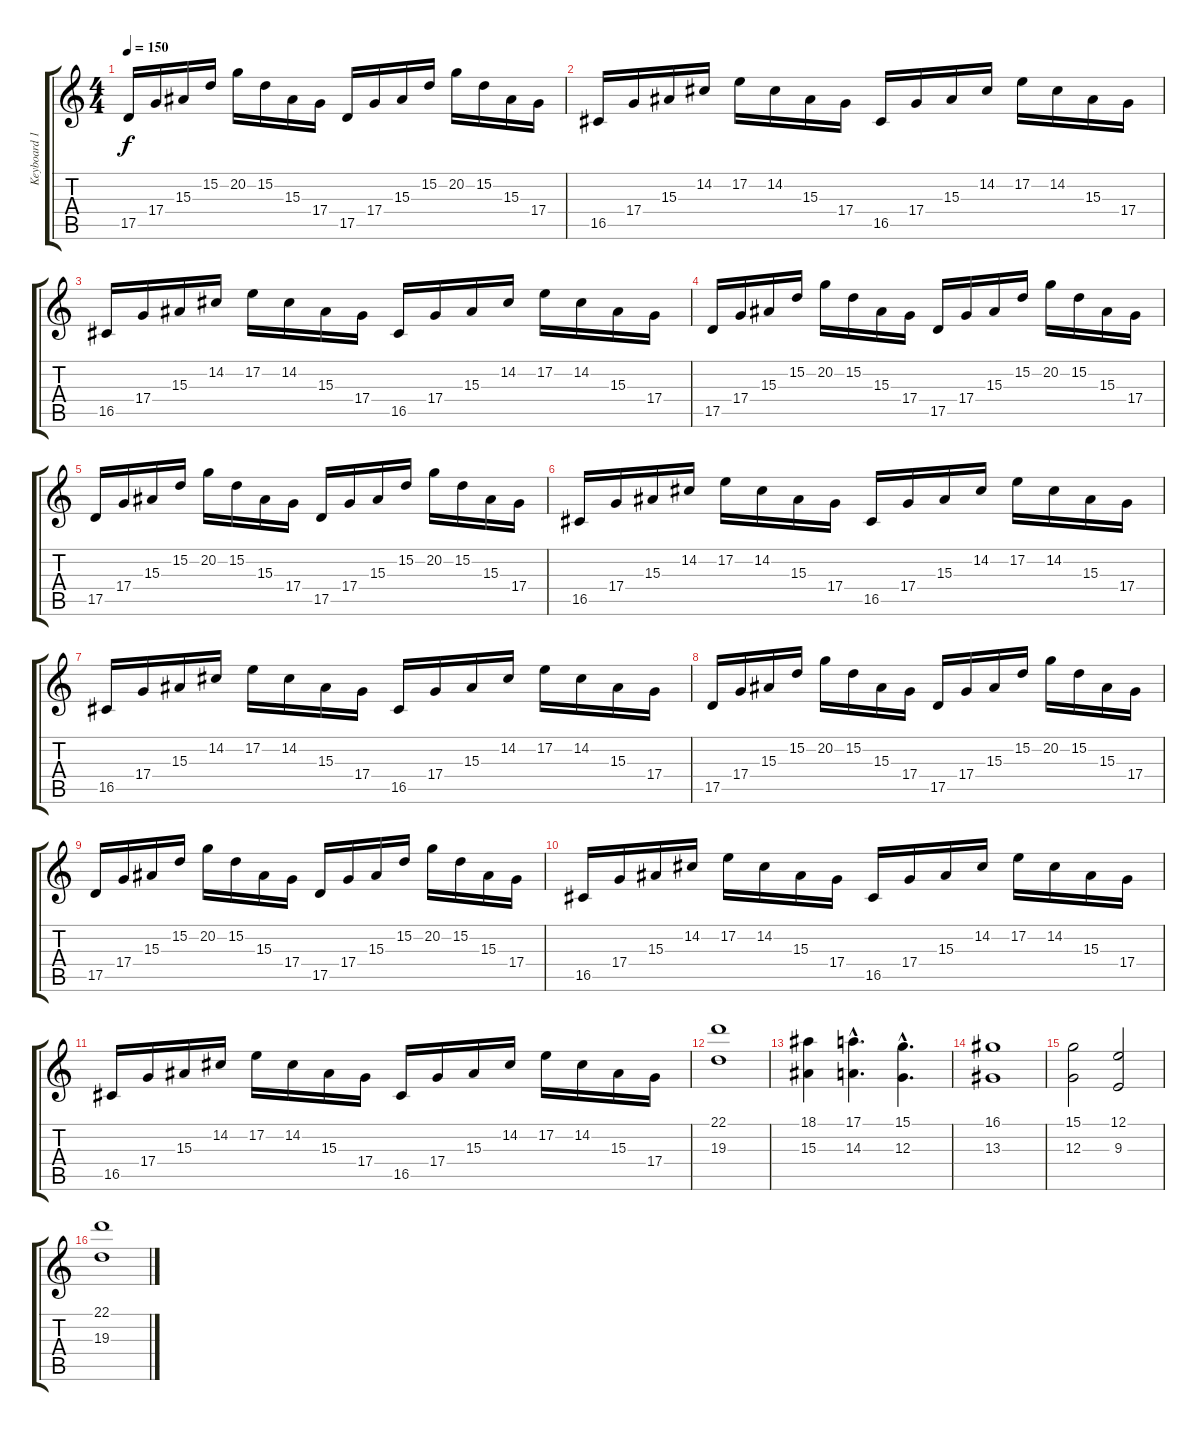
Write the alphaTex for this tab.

\track ("Keyboard 1" "Keyboard 1") {instrument stringensemble1}
\staff {score tabs}
\tuning (E4 B3 G3 D3 A2 E2) {hide}
\ts (4 4)
\tempo 150
\clef g2
\ks c
17.5.16{dy f} 17.4.16 15.3.16 15.2.16 20.2.16 15.2.16 15.3.16 17.4.16 17.5.16 17.4.16 15.3.16 15.2.16 20.2.16 15.2.16 15.3.16 17.4.16 |
16.5.16 17.4.16 15.3.16 14.2.16 17.2.16 14.2.16 15.3.16 17.4.16 16.5.16 17.4.16 15.3.16 14.2.16 17.2.16 14.2.16 15.3.16 17.4.16 |
16.5.16 17.4.16 15.3.16 14.2.16 17.2.16 14.2.16 15.3.16 17.4.16 16.5.16 17.4.16 15.3.16 14.2.16 17.2.16 14.2.16 15.3.16 17.4.16 |
17.5.16 17.4.16 15.3.16 15.2.16 20.2.16 15.2.16 15.3.16 17.4.16 17.5.16 17.4.16 15.3.16 15.2.16 20.2.16 15.2.16 15.3.16 17.4.16 |
17.5.16 17.4.16 15.3.16 15.2.16 20.2.16 15.2.16 15.3.16 17.4.16 17.5.16 17.4.16 15.3.16 15.2.16 20.2.16 15.2.16 15.3.16 17.4.16 |
16.5.16 17.4.16 15.3.16 14.2.16 17.2.16 14.2.16 15.3.16 17.4.16 16.5.16 17.4.16 15.3.16 14.2.16 17.2.16 14.2.16 15.3.16 17.4.16 |
16.5.16 17.4.16 15.3.16 14.2.16 17.2.16 14.2.16 15.3.16 17.4.16 16.5.16 17.4.16 15.3.16 14.2.16 17.2.16 14.2.16 15.3.16 17.4.16 |
17.5.16 17.4.16 15.3.16 15.2.16 20.2.16 15.2.16 15.3.16 17.4.16 17.5.16 17.4.16 15.3.16 15.2.16 20.2.16 15.2.16 15.3.16 17.4.16 |
17.5.16 17.4.16 15.3.16 15.2.16 20.2.16 15.2.16 15.3.16 17.4.16 17.5.16 17.4.16 15.3.16 15.2.16 20.2.16 15.2.16 15.3.16 17.4.16 |
16.5.16 17.4.16 15.3.16 14.2.16 17.2.16 14.2.16 15.3.16 17.4.16 16.5.16 17.4.16 15.3.16 14.2.16 17.2.16 14.2.16 15.3.16 17.4.16 |
16.5.16 17.4.16 15.3.16 14.2.16 17.2.16 14.2.16 15.3.16 17.4.16 16.5.16 17.4.16 15.3.16 14.2.16 17.2.16 14.2.16 15.3.16 17.4.16 |
\section ("" "")
(22.1 19.3).1 |
(18.1 15.3).4 (17.1{hac} 14.3{hac}).4{d} (15.1{hac} 12.3{hac}).4{d} |
(16.1 13.3).1 |
(15.1 12.3).2 (12.1 9.3).2 |
(22.1 19.3).1
